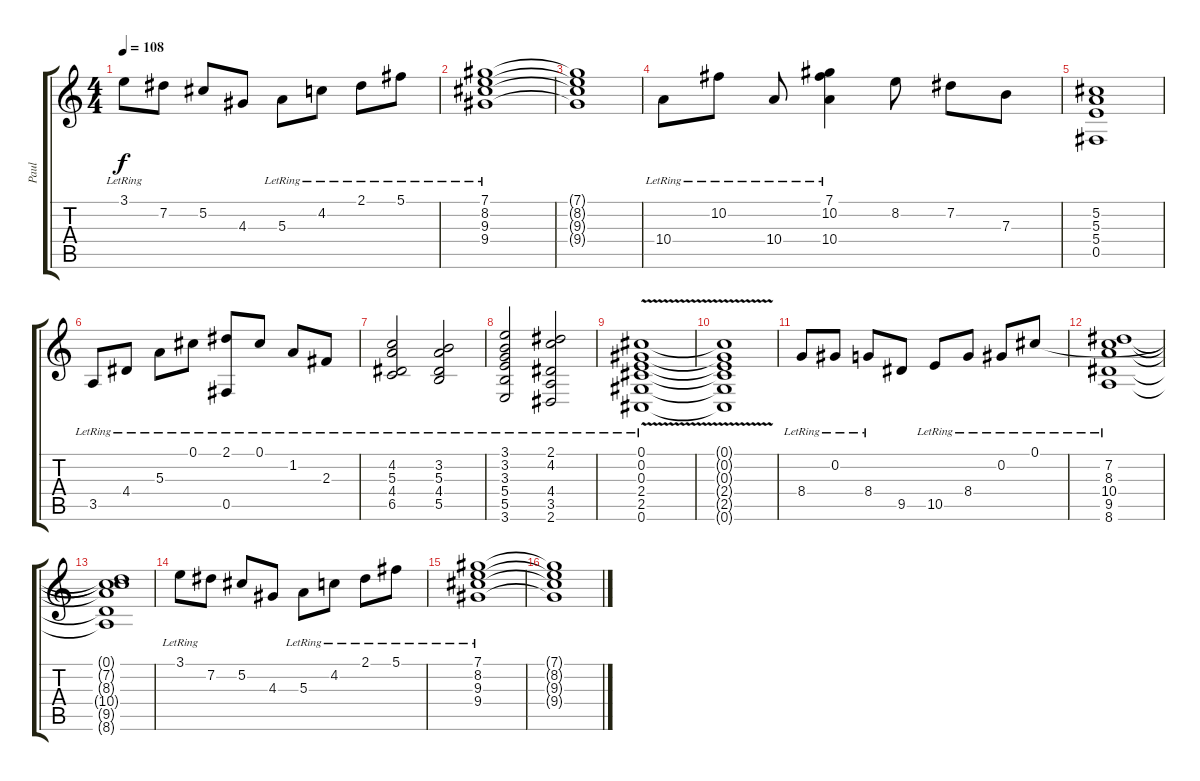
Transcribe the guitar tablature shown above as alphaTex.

\track ("Paul" "Paul") {instrument electricguitarjazz}
\staff {score tabs}
\tuning (Db4 Ab3 E3 B2 Gb2 Db2) {hide}
\ts (4 4)
\tempo 108
\clef g2
\ks c
3.1{lr}.8{dy f} 7.2.8 5.2.8 4.3.8 5.3{lr}.8 4.2{lr}.8 2.1{lr}.8 5.1{lr}.8 |
(7.1{lr} 8.2 9.3 9.4).1 |
(7.1{t} 8.2{t} 9.3{t} 9.4{t}).1 |
10.4{lr}.8 10.2{lr}.8 10.4{lr}.8 (7.1{lr} 10.2 10.4).4 8.2.8 7.2.8 7.3.8 |
(5.2 5.3 5.4 0.5).1 |
3.5{lr}.8 4.4{lr}.8 5.3{lr}.8 0.1{lr}.8 (2.1{lr} 0.5{lr}).8 0.1{lr}.8 1.2{lr}.8 2.3{lr}.8 |
(4.2{lr} 5.3{lr} 4.4{lr} 6.5{lr}).2 (3.2{lr} 5.3{lr} 4.4 5.5{lr}).2 |
(3.1 3.2{lr} 3.3 5.4{lr} 5.5{lr} 3.6{lr}).2 (2.1{lr} 4.2{lr} 4.4{lr} 3.5{lr} 2.6{lr}).2 |
(0.1{lr} 0.2{lr} 0.3{lr} 2.4{lr} 2.5{lr} 0.6{v lr}).1 |
(0.1{t} 0.2{t} 0.3{t} 2.4{t} 2.5{t} 0.6{t}).1 |
8.4{lr}.8 0.2{lr}.8 8.4{lr}.8 9.5.8 10.5{lr}.8 8.4{lr}.8 0.2{lr}.8 0.1{lr}.8 |
(7.2 8.3 10.4{lr} 9.5 8.6).1 |
(0.1{t} 7.2{t} 8.3{t} 10.4{t} 9.5{t} 8.6{t}).1 |
3.1{lr}.8 7.2.8 5.2.8 4.3.8 5.3{lr}.8 4.2{lr}.8 2.1{lr}.8 5.1{lr}.8 |
(7.1{lr} 8.2 9.3 9.4).1 |
(7.1{t} 8.2{t} 9.3{t} 9.4{t}).1
